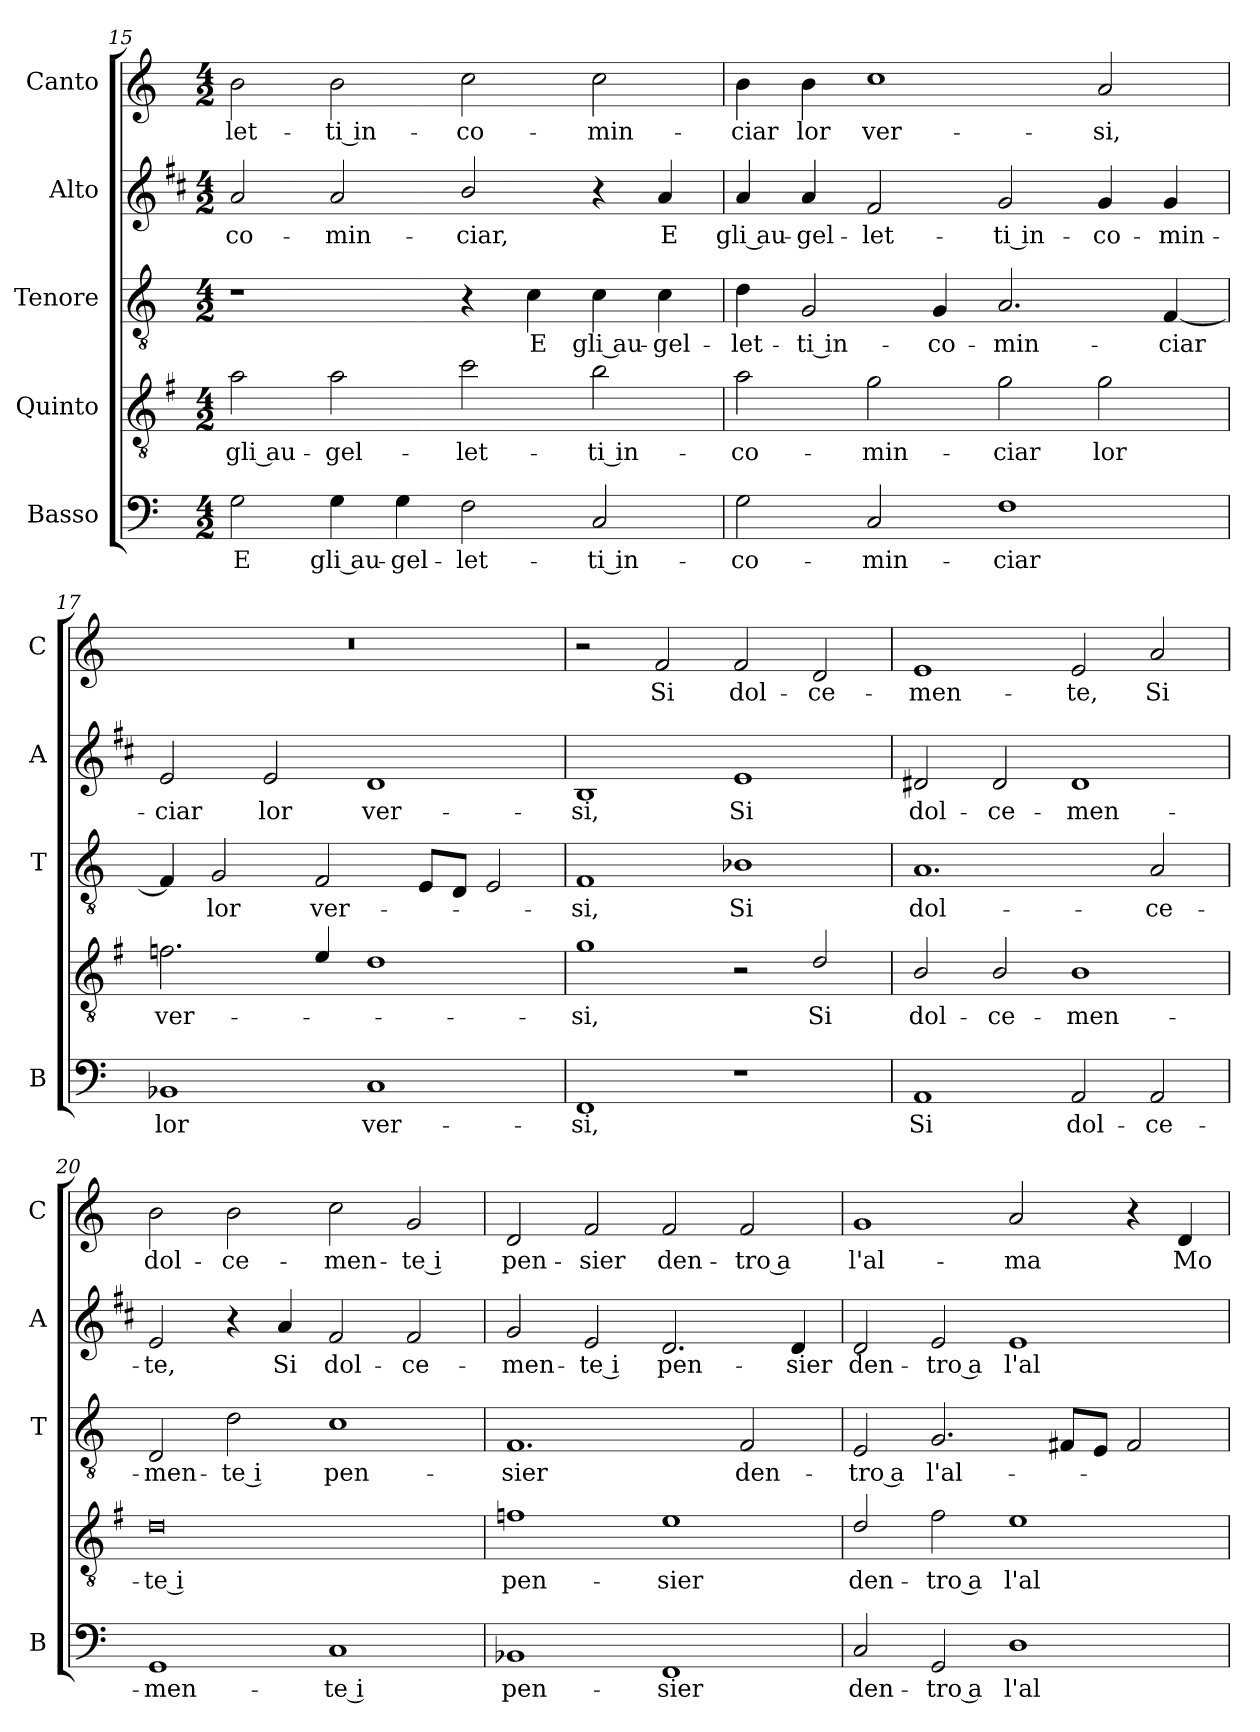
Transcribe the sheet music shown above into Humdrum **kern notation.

**kern	**text	**kern	**text	**kern	**text	**kern	**text	**kern	**text
*part5	*part5	*part4	*part4	*part3	*part3	*part2	*part2	*part1	*part1
*staff5	*staff5	*staff4	*staff4	*staff3	*staff3	*staff2	*staff2	*staff1	*staff1
*I"Basso	*	*I"Quinto	*	*I"Tenore	*	*I"Alto	*	*I"Canto	*
*I'B	*	*	*	*I'T	*	*I'A	*	*I'C	*
*clefF4	*	*clefGv2	*	*clefGv2	*	*clefG2	*	*clefG2	*
*	*	*ITrd4c7	*	*	*	*ITrd1c2	*	*	*
*k[]	*	*k[]	*	*k[]	*	*k[]	*	*k[]	*
*C:	*	*C:	*	*C:	*	*C:	*	*C:	*
*M4/2	*	*M4/2	*	*M4/2	*	*M4/2	*	*M4/2	*
=15	=15	=15	=15	=15	=15	=15	=15	=15	=15
!	!LO:LY:b	!	!LO:LY:b	!	!	!	!LO:LY:b	!	!LO:LY:b
2G\	E	2d\	gli au-	1r	.	2g/	-co-	2b\	-let-
!	!LO:LY:b	!	!LO:LY:b	!	!	!	!LO:LY:b	!	!LO:LY:b
4G\	gli au-	2d\	-gel-	.	.	2g/	-min-	2b\	-ti in-
!	!LO:LY:b	!	!	!	!	!	!	!	!
4G\	-gel-	.	.	.	.	.	.	.	.
!	!LO:LY:b	!	!LO:LY:b	!	!	!	!LO:LY:b	!	!LO:LY:b
2F\	-let-	2f\	-let-	4r	.	2a/	-ciar,	2cc\	-co-
!	!	!	!	!	!LO:LY:b	!	!	!	!
.	.	.	.	4c\	E	.	.	.	.
!	!LO:LY:b	!	!LO:LY:b	!	!LO:LY:b	!	!	!	!LO:LY:b
2C/	-ti in-	2e\	-ti in-	4c\	gli au-	4r	.	2cc\	-min-
!	!	!	!	!	!LO:LY:b	!	!LO:LY:b	!	!
.	.	.	.	4c\	-gel-	4g/	E	.	.
=16	=16	=16	=16	=16	=16	=16	=16	=16	=16
!	!LO:LY:b	!	!LO:LY:b	!	!LO:LY:b	!	!LO:LY:b	!	!LO:LY:b
2G\	-co-	2d\	-co-	4d\	-let-	4g/	gli au-	4b\	-ciar
!	!	!	!	!	!LO:LY:b	!	!LO:LY:b	!	!LO:LY:b
.	.	.	.	2G/	-ti in-	4g/	-gel-	4b\	lor
!	!LO:LY:b	!	!LO:LY:b	!	!	!	!LO:LY:b	!	!LO:LY:b
2C/	-min-	2c\	-min-	.	.	2e/	-let-	1cc	ver-
!	!	!	!	!	!LO:LY:b	!	!	!	!
.	.	.	.	4G/	-co-	.	.	.	.
!	!LO:LY:b	!	!LO:LY:b	!	!LO:LY:b	!	!LO:LY:b	!	!
1F	-ciar	2c\	-ciar	2.A/	-min-	2f/	-ti in-	.	.
!	!	!	!LO:LY:b	!	!	!	!LO:LY:b	!	!LO:LY:b
.	.	2c\	lor	.	.	4f/	-co-	2a/	-si,
!	!	!	!	!	!LO:LY:b	!	!LO:LY:b	!	!
.	.	.	.	[4F/	-ciar	4f/	-min-	.	.
!!LO:LB:g=z
=17	=17	=17	=17	=17	=17	=17	=17	=17	=17
!	!LO:LY:b	!	!LO:LY:b	!	!	!	!LO:LY:b	!	!
1BB-X	lor	2.B-X\	ver-	4F/]	.	2d/	-ciar	0r	.
!	!	!	!	!	!LO:LY:b	!	!	!	!
.	.	.	.	2G/	lor	.	.	.	.
!	!	!	!	!	!	!	!LO:LY:b	!	!
.	.	.	.	.	.	2d/	lor	.	.
!	!	!	!	!	!LO:LY:b	!	!	!	!
.	.	4A/	.	2F/	ver-	.	.	.	.
!	!LO:LY:b	!	!	!	!	!	!LO:LY:b	!	!
1C	ver-	1G	.	.	.	1c	ver-	.	.
.	.	.	.	8E/L	.	.	.	.	.
.	.	.	.	8D/J	.	.	.	.	.
.	.	.	.	2E/	.	.	.	.	.
=18	=18	=18	=18	=18	=18	=18	=18	=18	=18
!	!LO:LY:b	!	!LO:LY:b	!	!LO:LY:b	!	!LO:LY:b	!	!
1FF	-si,	1c	-si,	1F	-si,	1A	-si,	2r	.
!	!	!	!	!	!	!	!	!	!LO:LY:b
.	.	.	.	.	.	.	.	2f/	Si
!	!	!	!	!	!LO:LY:b	!	!LO:LY:b	!	!LO:LY:b
1r	.	2r	.	1B-X	Si	1d	Si	2f/	dol-
!	!	!	!LO:LY:b	!	!	!	!	!	!LO:LY:b
.	.	2G/	Si	.	.	.	.	2d/	-ce-
=19	=19	=19	=19	=19	=19	=19	=19	=19	=19
!	!LO:LY:b	!	!LO:LY:b	!	!LO:LY:b	!	!LO:LY:b	!	!LO:LY:b
1AA	Si	2E/	dol-	1.A	dol-	2c#X/	dol-	1e	-men-
!	!	!	!LO:LY:b	!	!	!	!LO:LY:b	!	!
.	.	2E/	-ce-	.	.	2c#/	-ce-	.	.
!	!LO:LY:b	!	!LO:LY:b	!	!	!	!LO:LY:b	!	!LO:LY:b
2AA/	dol-	1E	-men-	.	.	1c#	-men-	2e/	-te,
!	!LO:LY:b	!	!	!	!LO:LY:b	!	!	!	!LO:LY:b
2AA/	-ce-	.	.	2A/	-ce-	.	.	2a/	Si
=20	=20	=20	=20	=20	=20	=20	=20	=20	=20
!	!LO:LY:b	!	!LO:LY:b	!	!LO:LY:b	!	!LO:LY:b	!	!LO:LY:b
1GG	-men-	0G	-te i	2D/	-men-	2d/	-te,	2b\	dol-
!	!	!	!	!	!LO:LY:b	!	!	!	!LO:LY:b
.	.	.	.	2d\	-te i	4r	.	2b\	-ce-
!	!	!	!	!	!	!	!LO:LY:b	!	!
.	.	.	.	.	.	4g/	Si	.	.
!	!LO:LY:b	!	!	!	!LO:LY:b	!	!LO:LY:b	!	!LO:LY:b
1C	-te i	.	.	1c	pen-	2e/	dol-	2cc\	-men-
!	!	!	!	!	!	!	!LO:LY:b	!	!LO:LY:b
.	.	.	.	.	.	2e/	-ce-	2g/	-te i
=21	=21	=21	=21	=21	=21	=21	=21	=21	=21
!	!LO:LY:b	!	!LO:LY:b	!	!LO:LY:b	!	!LO:LY:b	!	!LO:LY:b
1BB-X	pen-	1B-X	pen-	1.F	-sier	2f/	-men-	2d/	pen-
!	!	!	!	!	!	!	!LO:LY:b	!	!LO:LY:b
.	.	.	.	.	.	2d/	-te i	2f/	-sier
!	!LO:LY:b	!	!LO:LY:b	!	!	!	!LO:LY:b	!	!LO:LY:b
1FF	-sier	1A	-sier	.	.	2.c/	pen-	2f/	den-
!	!	!	!	!	!LO:LY:b	!	!	!	!LO:LY:b
.	.	.	.	2F/	den-	.	.	2f/	-tro a
!	!	!	!	!	!	!	!LO:LY:b	!	!
.	.	.	.	.	.	4c/	-sier	.	.
=22	=22	=22	=22	=22	=22	=22	=22	=22	=22
!	!LO:LY:b	!	!LO:LY:b	!	!LO:LY:b	!	!LO:LY:b	!	!LO:LY:b
2C/	den-	2G/	den-	2E/	-tro a	2c/	den-	1g	l'al-
!	!LO:LY:b	!	!LO:LY:b	!	!LO:LY:b	!	!LO:LY:b	!	!
2GG/	-tro a	2B\	-tro a	2.G/	l'al-	2d/	-tro a	.	.
!	!LO:LY:b	!	!LO:LY:b	!	!	!	!LO:LY:b	!	!LO:LY:b
1D	l'al-	1A	l'al-	.	.	1d	l'al-	2a/	-ma
.	.	.	.	8F#X/L	.	.	.	.	.
.	.	.	.	8E/J	.	.	.	.	.
.	.	.	.	2F#/	.	.	.	4r	.
!	!	!	!	!	!	!	!	!	!LO:LY:b
.	.	.	.	.	.	.	.	4d/	Mo-
=	=	=	=	=	=	=	=	=	=
*-	*-	*-	*-	*-	*-	*-	*-	*-	*-
